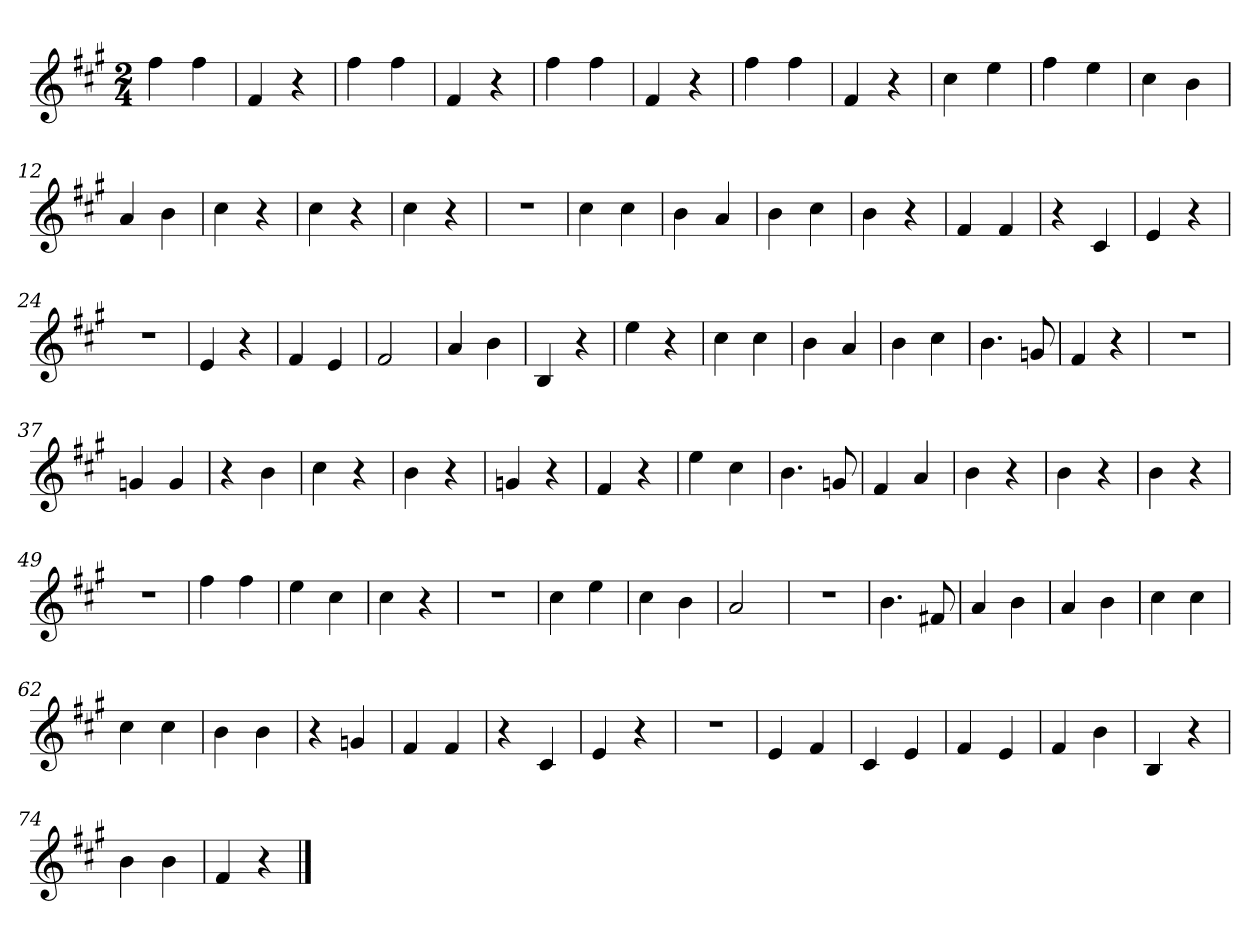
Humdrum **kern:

**kern
*part1
*staff1
*clefG2
*k[f#c#g#]
*A:
*M2/4
*MM200
=1
4ff#
4ff#
=2
4f#
4r
=3
4ff#
4ff#
=4
4f#
4r
=5
4ff#
4ff#
=6
4f#
4r
=7
4ff#
4ff#
=8
4f#
4r
=9
4cc#
4ee
=10
4ff#
4ee
=11
4cc#
4b
=12
4a
4b
=13
4cc#
4r
=14
4cc#
4r
=15
4cc#
4r
=16
2r
=17
4cc#
4cc#
=18
4b
4a
=19
4b
4cc#
=20
4b
4r
=21
4f#
4f#
=22
4r
4c#
=23
4e
4r
=24
2r
=25
4e
4r
=26
4f#
4e
=27
2f#
=28
4a
4b
=29
4B
4r
=30
4ee
4r
=31
4cc#
4cc#
=32
4b
4a
=33
4b
4cc#
=34
4.b
8gn
=35
4f#
4r
=36
2r
=37
4gn
4g
=38
4r
4b
=39
4cc#
4r
=40
4b
4r
=41
4gn
4r
=42
4f#
4r
=43
4ee
4cc#
=44
4.b
8gn
=45
4f#
4a
=46
4b
4r
=47
4b
4r
=48
4b
4r
=49
2r
=50
4ff#
4ff#
=51
4ee
4cc#
=52
4cc#
4r
=53
2r
=54
4cc#
4ee
=55
4cc#
4b
=56
2a
=57
2r
=58
4.b
8f#X
=59
4a
4b
=60
4a
4b
=61
4cc#
4cc#
=62
4cc#
4cc#
=63
4b
4b
=64
4r
4gn
=65
4f#
4f#
=66
4r
4c#
=67
4e
4r
=68
2r
=69
4e
4f#
=70
4c#
4e
=71
4f#
4e
=72
4f#
4b
=73
4B
4r
=74
4b
4b
=75
4f#
4r
==
*-
